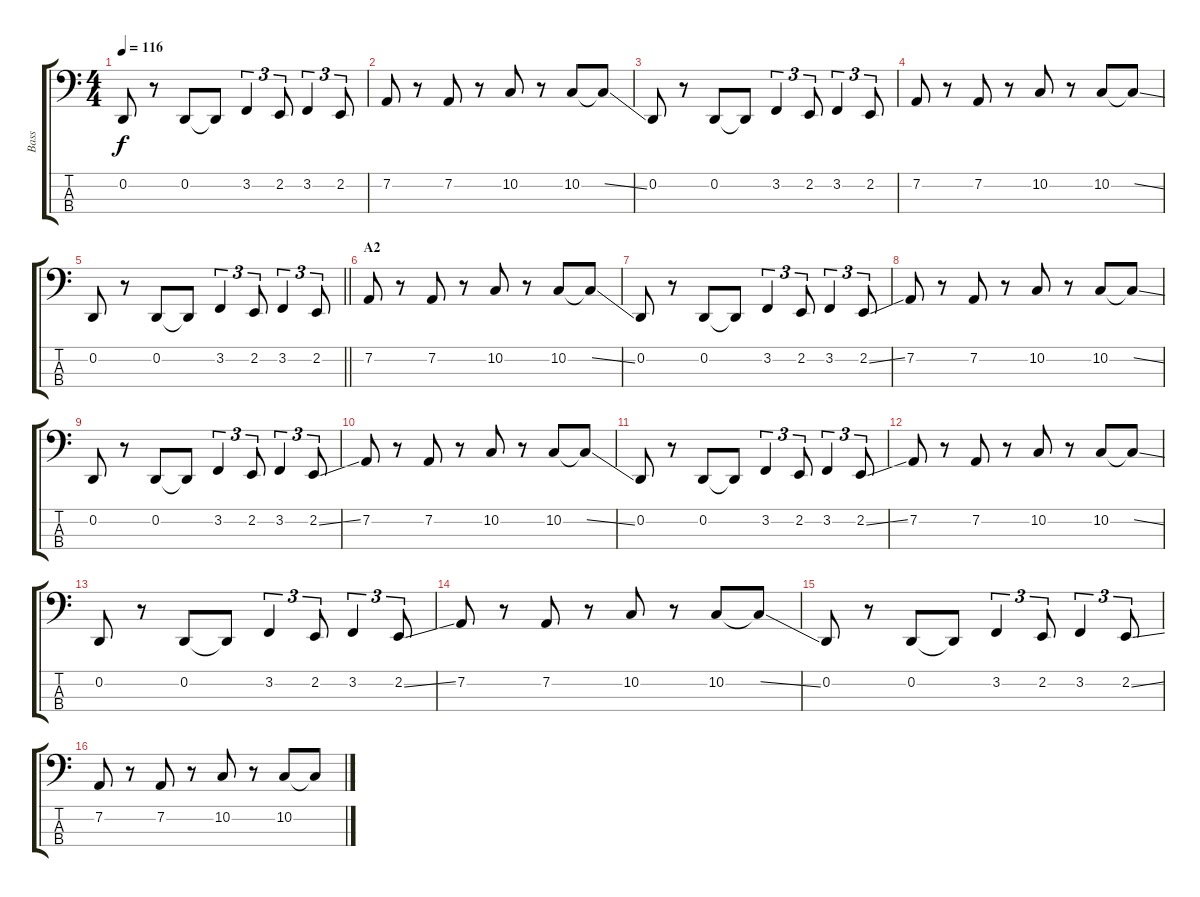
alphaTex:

\track ("Bass" "Bass") {instrument lead2sawtooth}
\staff {score tabs}
\tuning (G2 D2 A1 D1) {hide}
\ts (4 4)
\tempo 116
\clef f4
\ks aminor
0.2.8{dy f} r.8 0.2.8 0.2{t}.8 3.2.4{tu (3 2)} 2.2.8{tu (3 2)} 3.2.4{tu (3 2)} 2.2.8{tu (3 2)} |
7.2.8 r.8 7.2.8 r.8 10.2.8 r.8 10.2.8 10.2{ss t}.8 |
0.2.8 r.8 0.2.8 0.2{t}.8 3.2.4{tu (3 2)} 2.2.8{tu (3 2)} 3.2.4{tu (3 2)} 2.2.8{tu (3 2)} |
7.2.8 r.8 7.2.8 r.8 10.2.8 r.8 10.2.8 10.2{ss t}.8 |
\barLineRight lightlight
0.2.8 r.8 0.2.8 0.2{t}.8 3.2.4{tu (3 2)} 2.2.8{tu (3 2)} 3.2.4{tu (3 2)} 2.2.8{tu (3 2)} |
\section ("" "A2")
7.2.8 r.8 7.2.8 r.8 10.2.8 r.8 10.2.8 10.2{ss t}.8 |
0.2.8 r.8 0.2.8 0.2{t}.8 3.2.4{tu (3 2)} 2.2.8{tu (3 2)} 3.2.4{tu (3 2)} 2.2{ss}.8{tu (3 2)} |
7.2.8 r.8 7.2.8 r.8 10.2.8 r.8 10.2.8 10.2{ss t}.8 |
0.2.8 r.8 0.2.8 0.2{t}.8 3.2.4{tu (3 2)} 2.2.8{tu (3 2)} 3.2.4{tu (3 2)} 2.2{ss}.8{tu (3 2)} |
7.2.8 r.8 7.2.8 r.8 10.2.8 r.8 10.2.8 10.2{ss t}.8 |
0.2.8 r.8 0.2.8 0.2{t}.8 3.2.4{tu (3 2)} 2.2.8{tu (3 2)} 3.2.4{tu (3 2)} 2.2{ss}.8{tu (3 2)} |
7.2.8 r.8 7.2.8 r.8 10.2.8 r.8 10.2.8 10.2{ss t}.8 |
0.2.8 r.8 0.2.8 0.2{t}.8 3.2.4{tu (3 2)} 2.2.8{tu (3 2)} 3.2.4{tu (3 2)} 2.2{ss}.8{tu (3 2)} |
7.2.8 r.8 7.2.8 r.8 10.2.8 r.8 10.2.8 10.2{ss t}.8 |
0.2.8 r.8 0.2.8 0.2{t}.8 3.2.4{tu (3 2)} 2.2.8{tu (3 2)} 3.2.4{tu (3 2)} 2.2{ss}.8{tu (3 2)} |
7.2.8 r.8 7.2.8 r.8 10.2.8 r.8 10.2.8 10.2{ss t}.8
